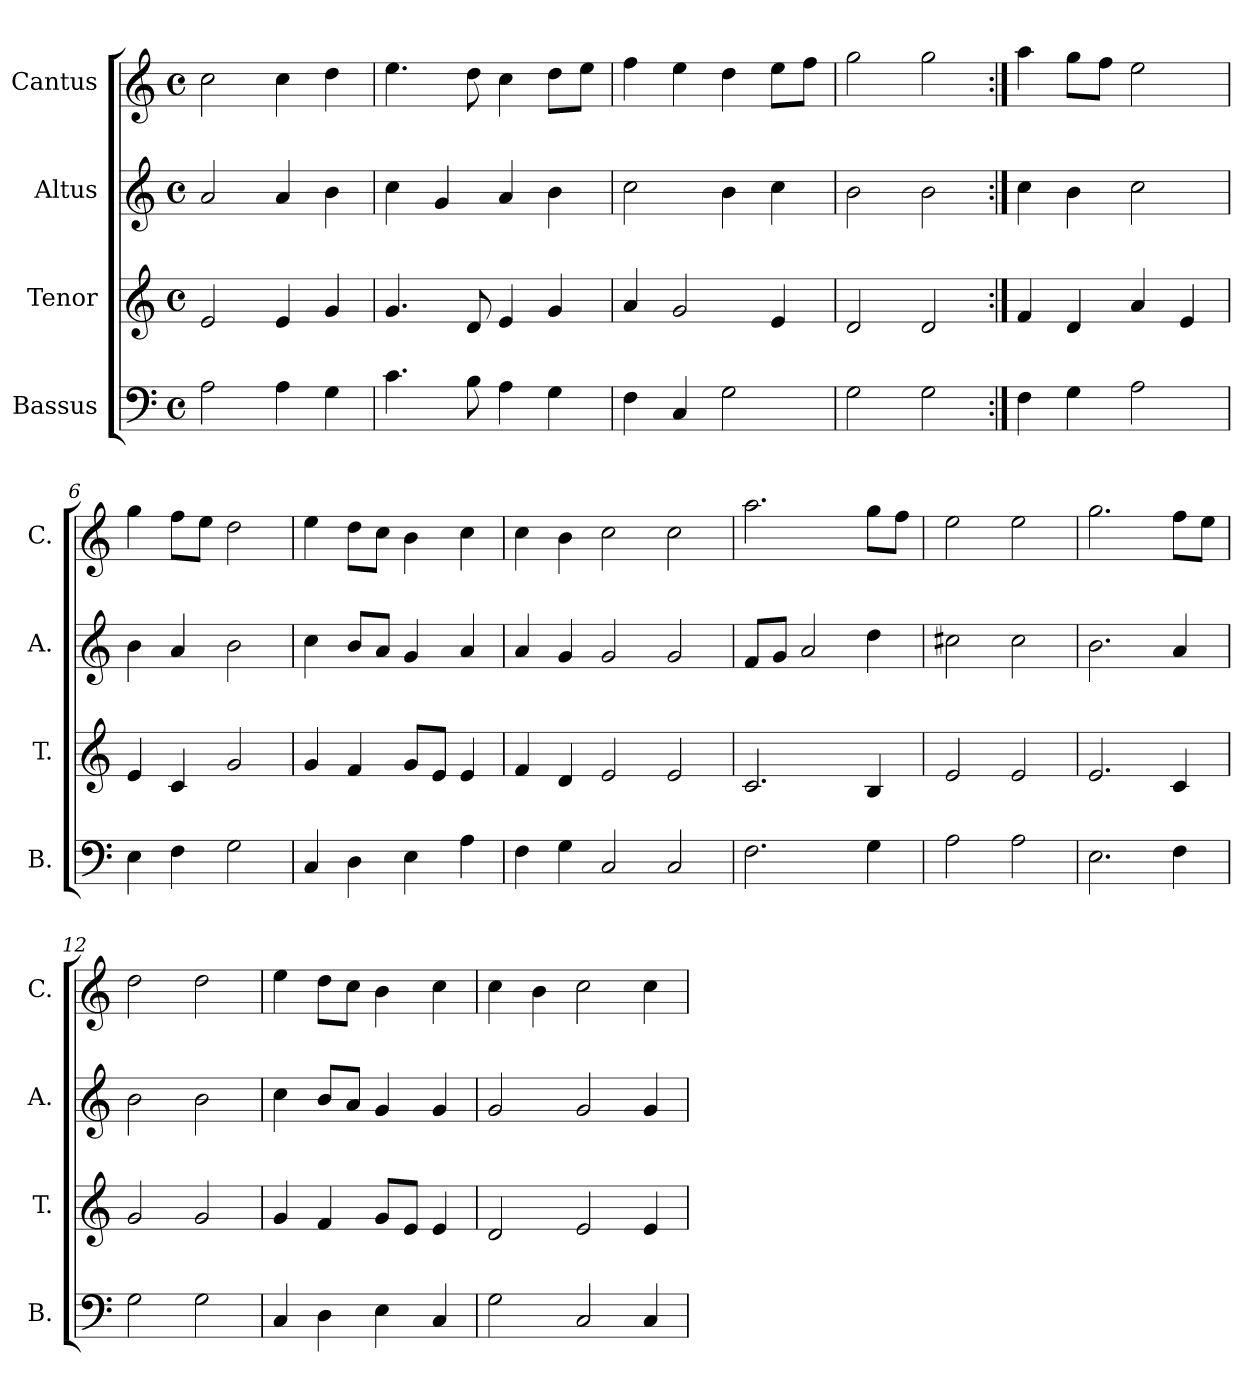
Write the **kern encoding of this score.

**kern	**kern	**kern	**kern
*part4	*part3	*part2	*part1
*staff4	*staff3	*staff2	*staff1
*I"Bassus	*I"Tenor	*I"Altus	*I"Cantus
*I'B.	*I'T.	*I'A.	*I'C.
*clefF4	*clefG2	*clefG2	*clefG2
*k[]	*k[]	*k[]	*k[]
*M4/4	*M4/4	*M4/4	*M4/4
*met(c)	*met(c)	*met(c)	*met(c)
=1	=1	=1	=1
2A\	2e/	2a/	2cc\
4A\	4e/	4a/	4cc\
4G\	4g/	4b\	4dd\
=2	=2	=2	=2
4.c\	4.g/	4cc\	4.ee\
.	.	4g/	.
8B\	8d/	.	8dd\
4A\	4e/	4a/	4cc\
4G\	4g/	4b\	8dd\L
.	.	.	8ee\J
=3	=3	=3	=3
4F\	4a/	2cc\	4ff\
4C/	2g/	.	4ee\
2G\	.	4b\	4dd\
.	4e/	4cc\	8ee\L
.	.	.	8ff\J
=4	=4	=4	=4
2G\	2d/	2b\	2gg\
2G\	2d/	2b\	2gg\
=5:|!	=5:|!	=5:|!	=5:|!
4F\	4f/	4cc\	4aa\
4G\	4d/	4b\	8gg\L
.	.	.	8ff\J
2A\	4a/	2cc\	2ee\
.	4e/	.	.
=6	=6	=6	=6
4E\	4e/	4b\	4gg\
4F\	4c/	4a/	8ff\L
.	.	.	8ee\J
2G\	2g/	2b\	2dd\
=7	=7	=7	=7
4C/	4g/	4cc\	4ee\
4D\	4f/	8b/L	8dd\L
.	.	8a/J	8cc\J
4E\	8g/L	4g/	4b\
.	8e/J	.	.
4A\	4e/	4a/	4cc\
=8	=8	=8	=8
4F\	4f/	4a/	4cc\
4G\	4d/	4g/	4b\
2C/	2e/	2g/	2cc\
2C/	2e/	2g/	2cc\
=9	=9	=9	=9
2.F\	2.c/	8f/L	2.aa\
.	.	8g/J	.
.	.	2a/	.
4G\	4B/	4dd\	8gg\L
.	.	.	8ff\J
=10	=10	=10	=10
2A\	2e/	2cc#X\	2ee\
2A\	2e/	2cc#\	2ee\
=11	=11	=11	=11
2.E\	2.e/	2.b\	2.gg\
4F\	4c/	4a/	8ff\L
.	.	.	8ee\J
=12	=12	=12	=12
2G\	2g/	2b\	2dd\
2G\	2g/	2b\	2dd\
!!LO:LB:g=z
=13	=13	=13	=13
4C/	4g/	4cc\	4ee\
4D\	4f/	8b/L	8dd\L
.	.	8a/J	8cc\J
4E\	8g/L	4g/	4b\
.	8e/J	.	.
4C/	4e/	4g/	4cc\
=14	=14	=14	=14
2G\	2d/	2g/	4cc\
.	.	.	4b\
2C/	2e/	2g/	2cc\
4C/	4e/	4g/	4cc\
=	=	=	=
*-	*-	*-	*-
